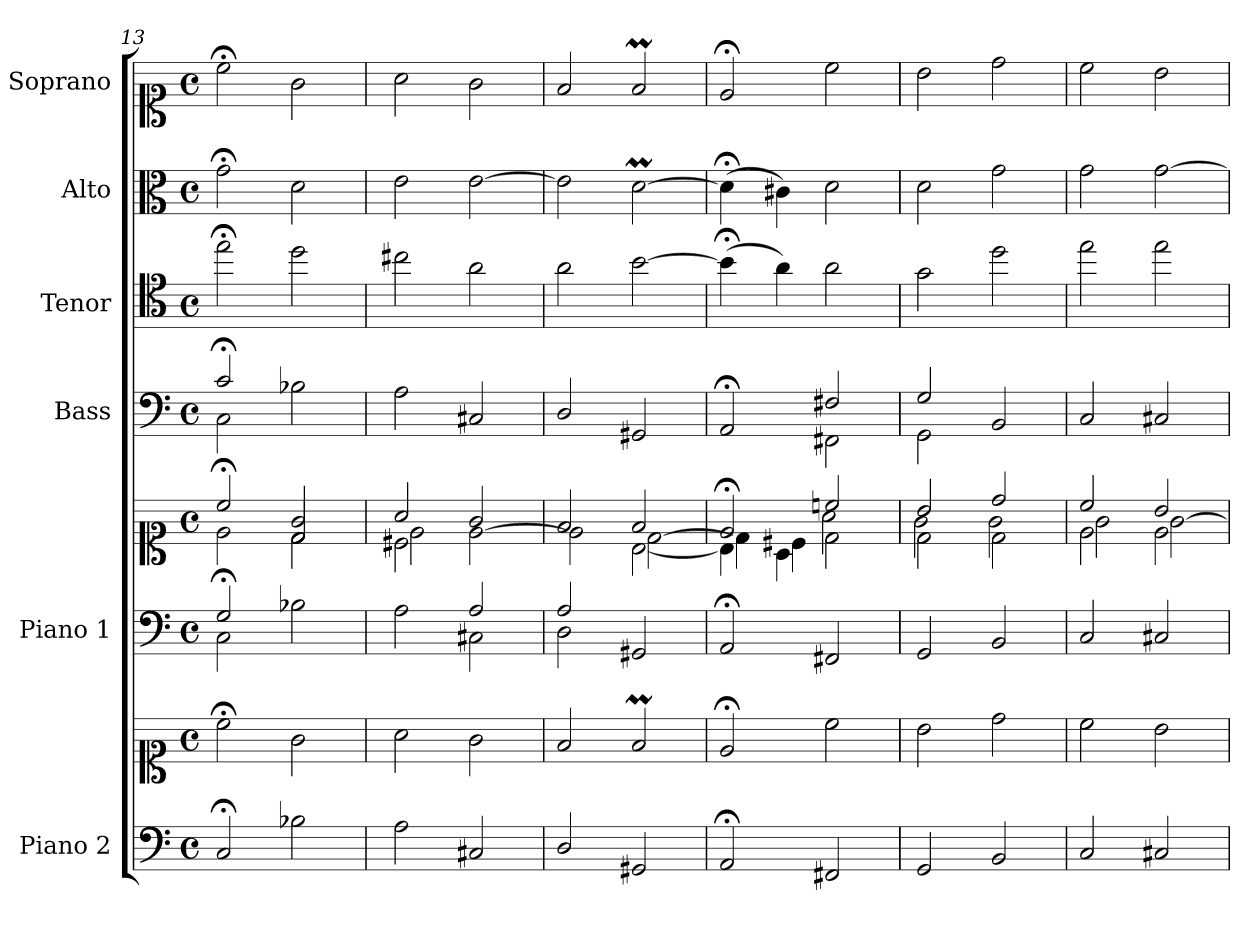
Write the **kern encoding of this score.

**kern	**kern	**kern	**kern	**kern	**kern	**kern	**kern
*part6	*part6	*part5	*part5	*part4	*part3	*part2	*part1
*staff8	*staff7	*staff6	*staff5	*staff4	*staff3	*staff2	*staff1
*I"Piano 2	*	*I"Piano 1	*	*I"Bass	*I"Tenor	*I"Alto	*I"Soprano
*I'Pno 2	*	*I'Pno 1	*	*I'B.	*I'T.	*I'A.	*I'S.
!!LO:PB:g=z
*clefF4	*clefC1	*clefF4	*clefC1	*clefF4	*clefC4	*clefC3	*clefC1
*	*	*	*	*	*ITrd7c12	*	*
*k[]	*k[]	*k[]	*k[]	*k[]	*k[]	*k[]	*k[]
*M4/4	*M4/4	*M4/4	*M4/4	*M4/4	*M4/4	*M4/4	*M4/4
*met(c)	*met(c)	*met(c)	*met(c)	*met(c)	*met(c)	*met(c)	*met(c)
=13	=13	=13	=13	=13	=13	=13	=13
*	*	*^	*^	*^	*	*	*
*	*	*	*	*	*^	*	*	*	*	*
2C;/	2cc;<\	2G;/	2C\	2cc;</	2ryy	2e\	2c;</	2C\	2e;<\	2g;<\	2cc;<\
2B-X\	2g\	2ryy	2B-X\	2g/	2d\	2d/	2B-X\	2ryy	2d\	2d\	2g\
*	*	*	*	*	*	*	*v	*v	*	*	*
=14	=14	=14	=14	=14	=14	=14	=14	=14	=14	=14
2A\	2a\	2ryy	2A\	2a/	2c#X\	2e\	2A\	2c#X\	2e\	2a\
2C#X/	2g\	2A/	2C#X\	2g/	2ryy	[<2e\	2C#X/	2A\	[>2e\	2g\
=15	=15	=15	=15	=15	=15	=15	=15	=15	=15	=15
2D/	2f/	2A/	2D\	2f/	2ryy	2e\]	2D/	2A\	2e\]	2f/
2GG#X/	2fM/	2ryy	2GG#X/	2f/	[<2B\	[<2d\	2GG#X/	[>2B\	[2dM\	2fM/
*	*	*v	*v	*	*	*	*	*	*	*
=16	=16	=16	=16	=16	=16	=16	=16	=16	=16
*	*	*	*	*	*	*^	*	*	*
2AA;/	2e;</	2AA;/	2e;</	4B\]	4d\]	2AA;</	2ryy	(4B;<\]	(4d;<\]	2e;</
.	.	.	.	4A\	4c#X\	.	.	4A\)	4c#X\)	.
2FF#X/	2cc\	2FF#X/	2ccn/	2d\	2a\	2F#X/	2FF#X\	2A\	2d\	2cc\
=17	=17	=17	=17	=17	=17	=17	=17	=17	=17	=17
2GG/	2b\	2GG/	2b/	2d\	2g\	2G/	2GG\	2G\	2d\	2b\
2BB/	2dd\	2BB/	2dd/	2d\	2g\	2BB/	2ryy	2d\	2g\	2dd\
*	*	*	*	*	*	*v	*v	*	*	*
=18	=18	=18	=18	=18	=18	=18	=18	=18	=18
2C/	2cc\	2C/	2cc/	2e\	2g\	2C/	2e\	2g\	2cc\
2C#X/	2b\	2C#X/	2b/	2e\	[<2g\	2C#X/	2e\	[>2g\	2b\
*	*	*	*v	*v	*v	*	*	*	*
=	=	=	=	=	=	=	=
*-	*-	*-	*-	*-	*-	*-	*-
